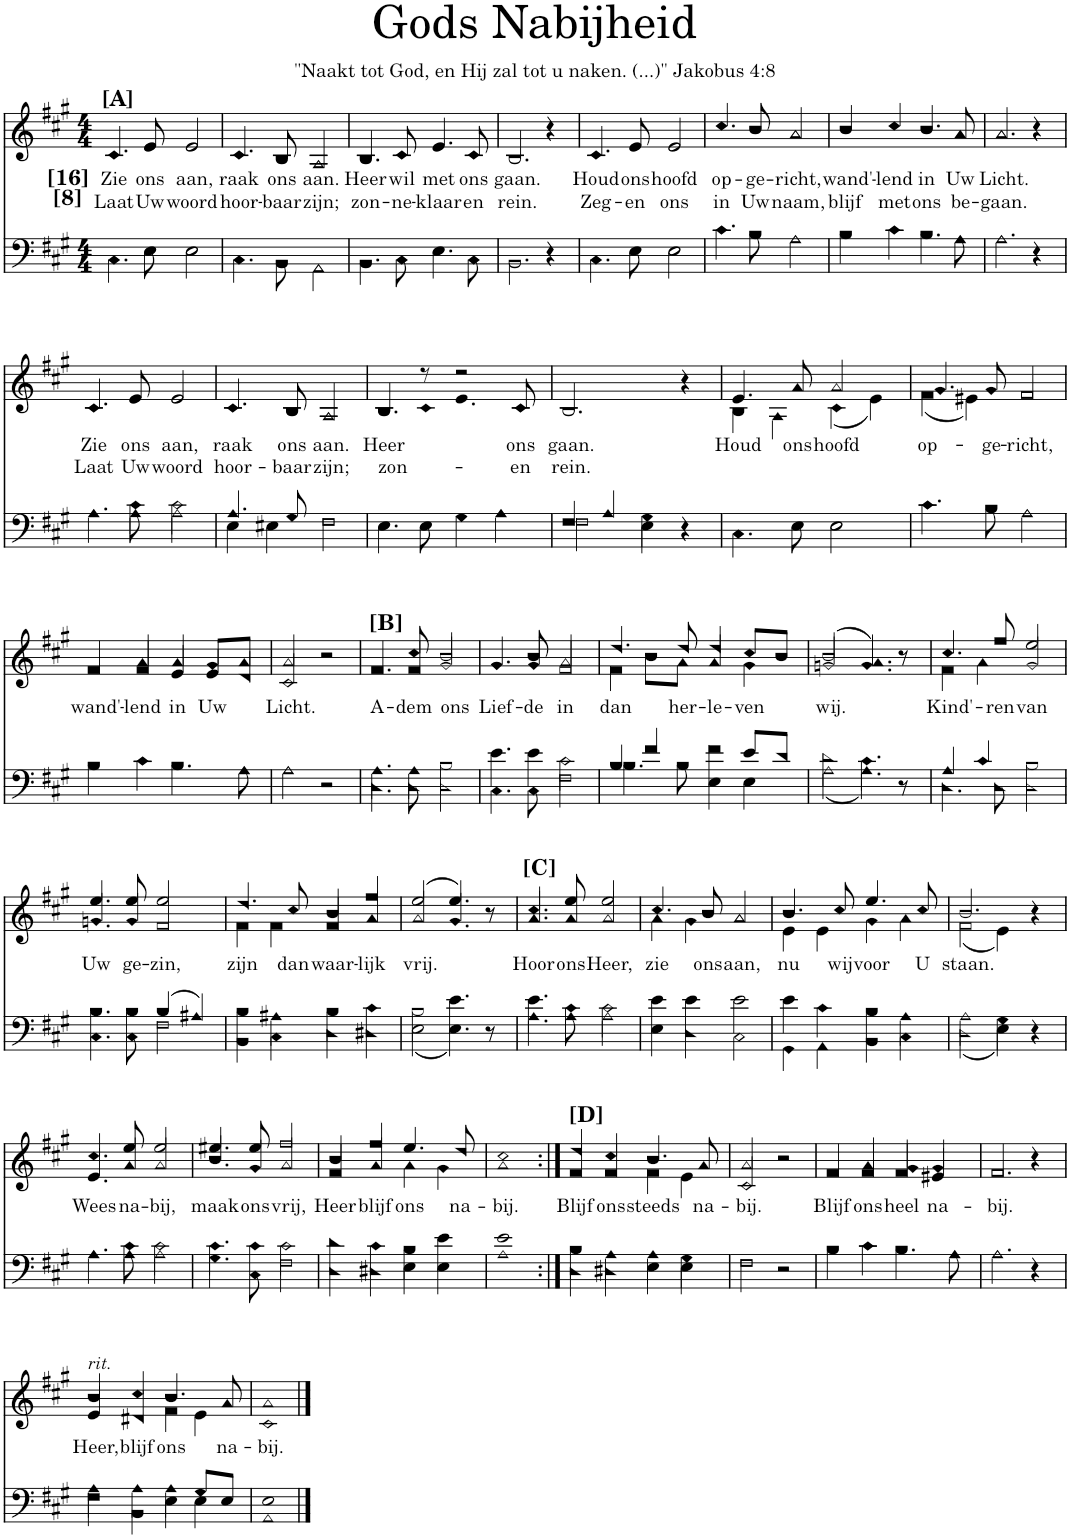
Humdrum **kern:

**kern	**kern	**text	**text
*part2	*part1	*part1	*part1
*staff2	*staff1	*staff1	*staff1
*I"Men	*I"Women	*	*
*clefF4	*clefG2	*	*
*k[f#c#g#]	*k[f#c#g#]	*	*
*M4/4	*M4/4	*	*
=1	=1	=1	=1
*^	*	*	*
!	!	!LO:TX:a:B:t=[A]	!	!
!LO:TX:a:B:t=[16]	!	!	!	!
!LO:TX:a:B:t=[8]	!	!	!	!
!	!	!	!LO:LY:b	!LO:LY:b
*	*	*^	*	*
4.C#	4.C#\	4.c#/	4.c#	Zie	Laat
!	!	!	!	!LO:LY:b	!LO:LY:b
8E	8E\	8e/	8e	ons	Uw
!	!	!	!	!LO:LY:b	!LO:LY:b
2E	2E\	2e/	2e	aan,	woord
=2	=2	=2	=2	=2	=2
!	!	!	!	!LO:LY:b	!LO:LY:b
4.C#	4.C#\	4.c#/	4.c#	raak	hoor-
!	!	!	!	!LO:LY:b	!LO:LY:b
8BB	8BB\	8B/	8B	ons	-baar
!	!	!	!	!LO:LY:b	!LO:LY:b
2AA	2AA\	2A/	2A	aan.	zijn;
=3	=3	=3	=3	=3	=3
!	!	!	!	!LO:LY:b	!LO:LY:b
4.BB	4.BB\	4.B/	4.B	Heer	zon-
!	!	!	!	!LO:LY:b	!LO:LY:b
8C#	8C#\	8c#/	8c#	wil	-ne-
!	!	!	!	!LO:LY:b	!LO:LY:b
4.E	4.E\	4.e/	4.e	met	-klaar
!	!	!	!	!LO:LY:b	!LO:LY:b
8C#	8C#\	8c#/	8c#	ons	en
=4	=4	=4	=4	=4	=4
!	!	!	!	!LO:LY:b	!LO:LY:b
2.BB	2.BB\	2.B/	2.B	gaan.	rein.
4r	4r	4r	4r	.	.
=5	=5	=5	=5	=5	=5
!	!	!	!	!LO:LY:b	!LO:LY:b
4.C#	4.C#\	4.c#/	4.c#	Houd	Zeg-
!	!	!	!	!LO:LY:b	!LO:LY:b
8E	8E\	8e/	8e	ons	-en
!	!	!	!	!LO:LY:b	!LO:LY:b
2E	2E\	2e/	2e	hoofd	ons
=6	=6	=6	=6	=6	=6
!	!	!	!	!LO:LY:b	!LO:LY:b
4.c#	4.c#\	4.cc#/	4.cc#	op-	in
!	!	!	!	!LO:LY:b	!LO:LY:b
8B	8B\	8b/	8b	-ge-	Uw
!	!	!	!	!LO:LY:b	!LO:LY:b
2A	2A\	2a/	2a	-richt,	naam,
=7	=7	=7	=7	=7	=7
!	!	!	!	!LO:LY:b	!LO:LY:b
4B	4B\	4b/	4b	wand'-	blijf
!	!	!	!	!LO:LY:b	!LO:LY:b
4c#	4c#\	4cc#/	4cc#	-lend	met
!	!	!	!	!LO:LY:b	!LO:LY:b
4.B	4.B\	4.b/	4.b	in	ons
!	!	!	!	!LO:LY:b	!LO:LY:b
8A	8A\	8a/	8a	Uw	be-
=8	=8	=8	=8	=8	=8
!	!	!	!	!LO:LY:b	!LO:LY:b
2.A	2.A\	2.a/	2.a	Licht.	-gaan.
4r	4r	4r	4r	.	.
!!LO:LB:g=z	!!
=9	=9	=9	=9	=9	=9
!	!	!	!	!LO:LY:b	!LO:LY:b
4.A	4.A\	4.c#/	4.c#	Zie	Laat
!	!	!	!	!LO:LY:b	!LO:LY:b
8c#\	8A\	8e/	8e	ons	Uw
!	!	!	!	!LO:LY:b	!LO:LY:b
2c#\	2A\	2e/	2e	aan,	woord
=10	=10	=10	=10	=10	=10
!	!	!	!	!LO:LY:b	!LO:LY:b
4.A/	4E\	4.c#/	4.c#	raak	hoor-
.	4E#X\	.	.	.	.
!	!	!	!	!LO:LY:b	!LO:LY:b
8G#/	.	8B/	8B	ons	-baar
!	!	!	!	!LO:LY:b	!LO:LY:b
2F#	2F#\	2A/	2A	aan.	zijn;
=11	=11	=11	=11	=11	=11
!	!	!	!	!LO:LY:b	!LO:LY:b
4.E	4.E\	4.B/	4.B	Heer	zon-
8E	8E\	8r	8c#	.	.
4G#	4G#\	2r	4.e	.	.
4A	4A\	.	.	.	.
.	.	.	8c#	.	.
!	!	!	!	!LO:LY:b	!LO:LY:b
8ryy	8ryy	8c#/	8ryy	ons	en
=12	=12	=12	=12	=12	=12
!	!	!	!	!LO:LY:b	!LO:LY:b
4F#/	2F#\	2.B/	2.B	gaan.	rein.
4A/	.	.	.	.	.
4G#\	4E\	.	.	.	.
4r	4r	4r	4r	.	.
=13	=13	=13	=13	=13	=13
!	!	!	!	!LO:LY:b	!
4.C#	4.C#\	4.e/	4B\	Houd	.
.	.	.	4A\	.	.
!	!	!	!	!LO:LY:b	!
8E	8E\	8a/	.	ons	.
!	!	!	!	!LO:LY:b	!
2E	2E\	2a/	(4c#\	hoofd	.
.	.	.	4e\)	.	.
=14	=14	=14	=14	=14	=14
!	!	!	!	!LO:LY:b	!
4.c#	4.c#\	4.g#/	(4f#\	op-	.
.	.	.	4e#X\)	.	.
!	!	!	!	!LO:LY:b	!
8B	8B\	8g#/	.	-ge-	.
!	!	!	!	!LO:LY:b	!
2A	2A\	2f#/	2f#	-richt,	.
!!LO:LB:g=z	!!
=15	=15	=15	=15	=15	=15
!	!	!	!	!LO:LY:b	!
4B	4B\	4f#/	4f#	wand'-	.
!	!	!	!	!LO:LY:b	!
4c#	4c#\	4a/	4f#/	-lend	.
!	!	!	!	!LO:LY:b	!
4.B	4.B\	4a/	4e/	in	.
!	!	!	!	!LO:LY:b	!
.	.	8g#/L	8e/L	Uw	.
8A	8A\	8a/J	8d/J	.	.
=16	=16	=16	=16	=16	=16
!	!	!	!	!LO:LY:b	!
2A	2A\	2a/	2c#/	Licht.	.
2r	2r	2r	2r	.	.
=17	=17	=17	=17	=17	=17
!	!	!LO:TX:a:B:t=[B]	!	!	!
!	!	!	!	!LO:LY:b	!
4.A\	4.D\	4.f#/	4.f#	A-	.
!	!	!	!	!LO:LY:b	!
8A\	8D\	8cc#/	8f#/	-dem	.
!	!	!	!	!LO:LY:b	!
2B\	2D\	2b/	2g#/	ons	.
=18	=18	=18	=18	=18	=18
!	!	!	!	!LO:LY:b	!
4.e\	4.C#\	4.g#/	4.g#	Lief-	.
!	!	!	!	!LO:LY:b	!
8e\	8C#\	8b/	8g#/	-de	.
!	!	!	!	!LO:LY:b	!
2c#\	2F#\	2a/	2f#/	in	.
=19	=19	=19	=19	=19	=19
!	!	!	!	!LO:LY:b	!
4B/	4.B\	4.dd/	4f#\	dan	.
4f#/	.	.	8b\L	.	.
!	!	!	!	!LO:LY:b	!
.	8B\	8dd/	8a\J	her-	.
!	!	!	!	!LO:LY:b	!
4f#\	4E\	4dd/	4a/	-le-	.
!	!	!	!	!LO:LY:b	!
8e/L	4E\	8cc#/L	4g#\	-ven	.
8d/J	.	8b/J	.	.	.
=20	=20	=20	=20	=20	=20
!	!	!	!	!LO:LY:b	!
(2d\	(2A\	(2b/	(>2gn/	wij.	.
4.c#\)	4.A\)	4.a/)	4.g/)	.	.
8r	8r	8r	8r	.	.
=21	=21	=21	=21	=21	=21
!	!	!	!	!LO:LY:b	!
4A/	4.D\	4.cc#/	4f#\	Kind'-	.
4c#/	.	.	4a\	.	.
!	!	!	!	!LO:LY:b	!
.	8D\	8ff#/	.	-ren	.
!	!	!	!	!LO:LY:b	!
2B\	2D\	2ee/	2g#/	van	.
!!LO:LB:g=z	!!
=22	=22	=22	=22	=22	=22
!	!	!	!	!LO:LY:b	!
4.B\	4.C#\	4.ee/	4.gn/	Uw	.
!	!	!	!	!LO:LY:b	!
8B\	8C#\	8ee/	8g/	ge-	.
!	!	!	!	!LO:LY:b	!
(4B/	2F#\	2ee/	2f#/	-zin,	.
4A#X/)	.	.	.	.	.
=23	=23	=23	=23	=23	=23
!	!	!	!	!LO:LY:b	!
4B\	4BB\	4.dd/	4f#\	zijn	.
4A#X\	4C#\	.	4f#\	.	.
!	!	!	!	!LO:LY:b	!
.	.	8cc#/	.	dan	.
!	!	!	!	!LO:LY:b	!
4B\	4D\	4b/	4f#/	waar-	.
!	!	!	!	!LO:LY:b	!
4c#\	4D#X\	4ff#/	4a/	-lijk	.
=24	=24	=24	=24	=24	=24
!	!	!	!	!LO:LY:b	!
(2B\	(2E\	(2ee/	(2a/	vrij.	.
4.e\)	4.E\)	4.ee/)	4.g#/)	.	.
8r	8r	8r	8r	.	.
=25	=25	=25	=25	=25	=25
!	!	!LO:TX:a:B:t=[C]	!	!	!
!	!	!	!	!LO:LY:b	!
4.e\	4.A\	4.cc#/	4.a/	Hoor	.
!	!	!	!	!LO:LY:b	!
8c#\	8A\	8ee/	8a/	ons	.
!	!	!	!	!LO:LY:b	!
2c#\	2A\	2ee/	2a/	Heer,	.
=26	=26	=26	=26	=26	=26
!	!	!	!	!LO:LY:b	!
4e\	4E\	4.cc#/	4a\	zie	.
4e\	4D\	.	4g#\	.	.
!	!	!	!	!LO:LY:b	!
.	.	8b/	.	ons	.
!	!	!	!	!LO:LY:b	!
2e\	2C#\	2a/	2a	aan,	.
=27	=27	=27	=27	=27	=27
!	!	!	!	!LO:LY:b	!
4e\	4GG#\	4.b/	4e\	nu	.
4c#\	4AA\	.	4e\	.	.
!	!	!	!	!LO:LY:b	!
.	.	8cc#/	.	wij	.
!	!	!	!	!LO:LY:b	!
4B\	4BB\	4.ee/	4g#\	voor	.
4A\	4C#\	.	4a\	.	.
!	!	!	!	!LO:LY:b	!
.	.	8cc#/	.	U	.
=28	=28	=28	=28	=28	=28
!	!	!	!	!LO:LY:b	!
(2A\	(2D\	2.b/	(2f#\	staan.	.
4G#\)	4E\)	.	4e\)	.	.
4r	4r	4r	4r	.	.
!!LO:LB:g=z	!!
=29	=29	=29	=29	=29	=29
!	!	!	!	!LO:LY:b	!
4.A	4.A\	4.cc#/	4.e/	Wees	.
!	!	!	!	!LO:LY:b	!
8c#\	8A\	8ee/	8a/	na-	.
!	!	!	!	!LO:LY:b	!
2c#\	2A\	2ee/	2a/	-bij,	.
=30	=30	=30	=30	=30	=30
!	!	!	!	!LO:LY:b	!
4.c#\	4.G#\	4.ee#X/	4.b/	maak	.
!	!	!	!	!LO:LY:b	!
8c#\	8C#\	8ee#/	8g#/	ons	.
!	!	!	!	!LO:LY:b	!
2c#\	2F#\	2ff#/	2a/	vrij,	.
=31	=31	=31	=31	=31	=31
!	!	!	!	!LO:LY:b	!
4d\	4D\	4b/	4f#/	Heer	.
!	!	!	!	!LO:LY:b	!
4c#\	4D#X\	4ff#/	4a/	blijf	.
!	!	!	!	!LO:LY:b	!
4B\	4E\	4.ee/	4a\	ons	.
4e\	4E\	.	4g#\	.	.
!	!	!	!	!LO:LY:b	!
.	.	8dd/	.	na-	.
=32	=32	=32	=32	=32	=32
!	!	!	!	!LO:LY:b	!
1e	1A	1cc#	1a	-bij.	.
=33:|!	=33:|!	=33:|!	=33:|!	=33:|!	=33:|!
!	!	!LO:TX:a:B:t=[D]	!	!	!
!	!	!	!	!LO:LY:b	!
4B\	4D\	4dd/	4f#/	Blijf	.
!	!	!	!	!LO:LY:b	!
4A\	4D#X\	4cc#/	4f#/	ons	.
!	!	!	!	!LO:LY:b	!
4A\	4E\	4.b/	4f#\	steeds	.
4G#\	4E\	.	4e\	.	.
!	!	!	!	!LO:LY:b	!
.	.	8a/	.	na-	.
=34	=34	=34	=34	=34	=34
!	!	!	!	!LO:LY:b	!
2F#	2F#\	2a/	2c#/	-bij.	.
2r	2r	2r	2r	.	.
=35	=35	=35	=35	=35	=35
!	!	!	!	!LO:LY:b	!
4B	4B\	4f#/	4f#	Blijf	.
!	!	!	!	!LO:LY:b	!
4c#	4c#\	4a/	4f#/	ons	.
!	!	!	!	!LO:LY:b	!
4.B	4.B\	4g#/	4f#/	heel	.
!	!	!	!	!LO:LY:b	!
.	.	4g#/	4e#X/	na-	.
8A	8A\	.	.	.	.
=36	=36	=36	=36	=36	=36
!	!	!	!	!LO:LY:b	!
2.A	2.A\	2.f#/	2.f#	-bij.	.
4r	4r	4r	4r	.	.
!!LO:LB:g=z	!!
=37	=37	=37	=37	=37	=37
!	!	!LO:TX:a:i:t=rit.	!	!	!
!	!	!	!	!LO:LY:b	!
4A\	4F#\	4b/	4e/	Heer,	.
!	!	!	!	!LO:LY:b	!
4A\	4BB\	4cc#/	4d#X/	blijf	.
!	!	!	!	!LO:LY:b	!
4A\	4E\	4.b/	4f#\	ons	.
8G#/L	4E\	.	4e\	.	.
!	!	!	!	!LO:LY:b	!
8E/J	.	8a/	.	na-	.
=38	=38	=38	=38	=38	=38
!	!	!	!	!LO:LY:b	!
1E	1AA	1a	1c#	-bij.	.
*v	*v	*	*	*	*
*	*v	*v	*	*
==	==	==	==
*-	*-	*-	*-
